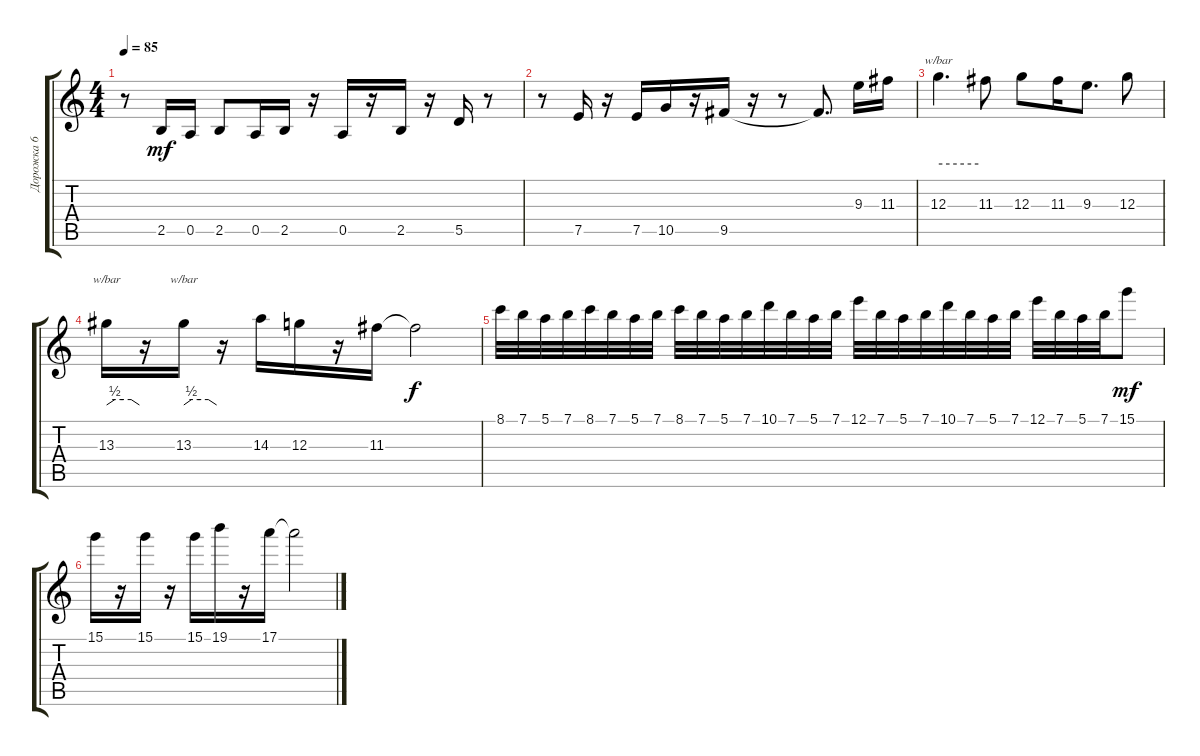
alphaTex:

\track ("Дорожка 6" "Дорожка 6") {instrument distortionguitar}
\staff {score tabs}
\tuning (E4 B3 G3 D3 A2 E2) {hide}
\ts (4 4)
\tempo 85
\clef g2
\ks c
r.8{dy mf} 2.5.16 0.5.16 2.5.8 0.5.16 2.5.16 r.16 0.5.16 r.16 2.5.16 r.16 5.5.16 r.8 |
r.8 7.5.16 r.16 7.5.16 10.5.16 r.16 9.5.16 r.16 r.8 9.5{t}.8{d} 9.3.16 11.3.16 |
12.3.4{d tbe (hold default 0 0 60 0)} 11.3.8 12.3.8 11.3.16 9.3.8{d} 12.3.8 |
13.3.16{tbe (custom default 0 0 15 2 30 2 45 2 60 0)} r.16 13.3.16{tbe (custom default 0 0 14 2 30 2 45 2 60 0)} r.16 14.3.16 12.3.16 r.16 11.3.16 11.3{t}.2{dy f} |
8.1.32{instrument distortionguitar} 7.1.32 5.1.32 7.1.32 8.1.32 7.1.32 5.1.32 7.1.32 8.1.32 7.1.32 5.1.32 7.1.32 10.1.32 7.1.32 5.1.32 7.1.32 12.1.32 7.1.32 5.1.32 7.1.32 10.1.32 7.1.32 5.1.32 7.1.32 12.1.32 7.1.32 5.1.32 7.1.32 15.1.8{dy mf instrument distortionguitar} |
15.1.16 r.16 15.1.16 r.16 15.1.16 19.1.16 r.16 17.1.16 17.1{t}.2
